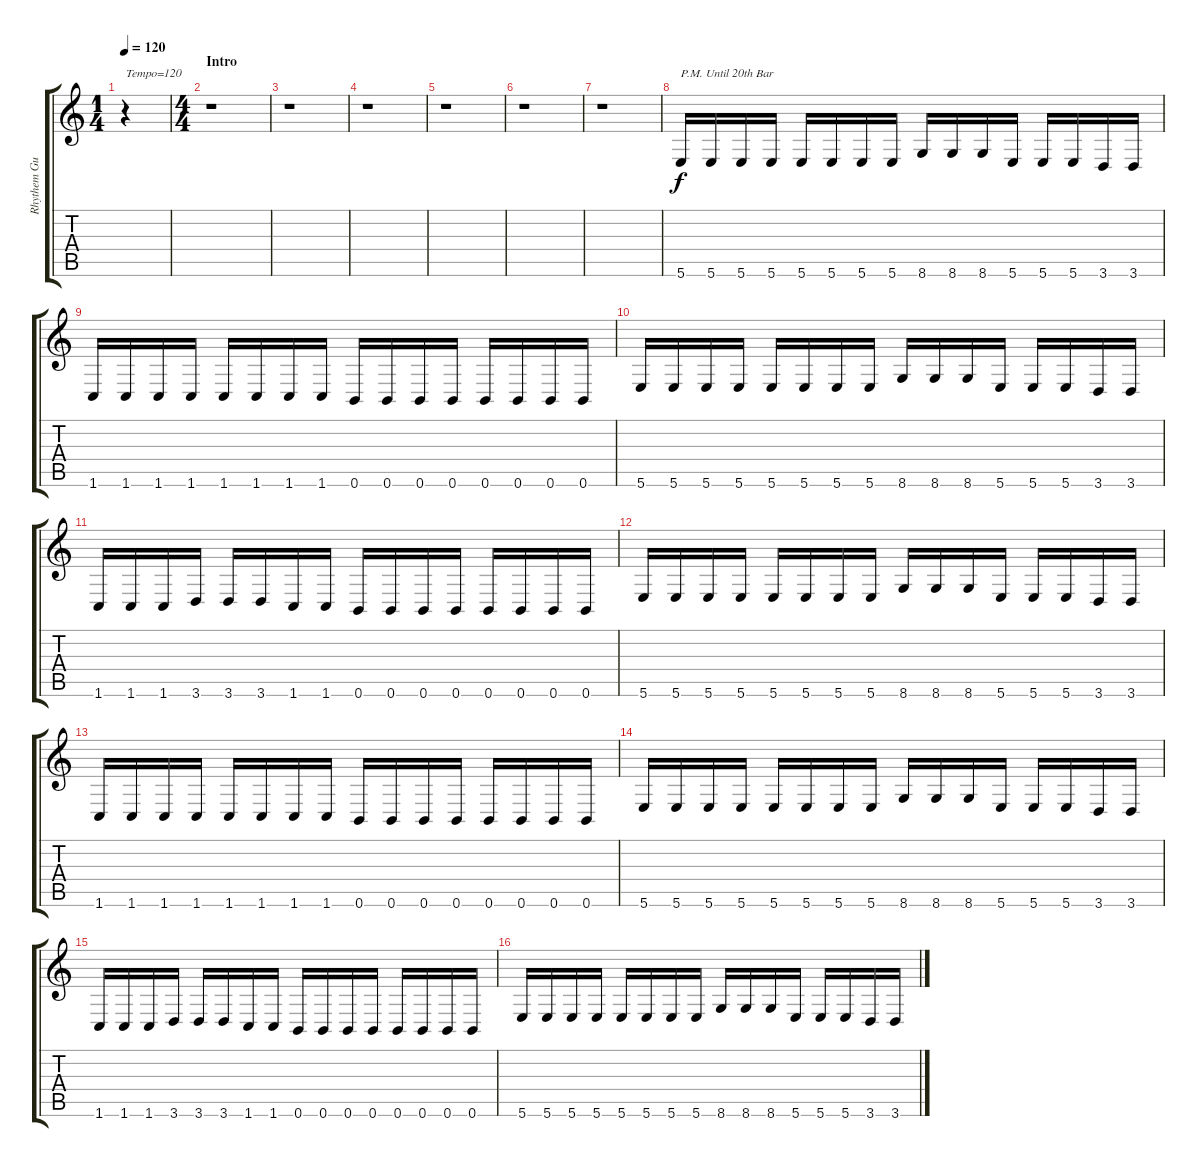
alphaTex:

\track ("Rhythem Guit. 1" "Rhythem Gu") {instrument distortionguitar}
\staff {score tabs}
\tuning (B3 Gb3 D3 A2 E2 B1) {hide}
\ts (1 4)
\tempo 120
\clef g2
\ks c
r.4{txt "Tempo=120" dy f instrument distortionguitar} |
\ts (4 4)
\section ("" "Intro")
r.1 |
r.1 |
r.1 |
r.1 |
r.1 |
r.1 |
5.6.16{txt "P.M. Until 20th Bar"} 5.6.16 5.6.16 5.6.16 5.6.16 5.6.16 5.6.16 5.6.16 8.6.16 8.6.16 8.6.16 5.6.16 5.6.16 5.6.16 3.6.16 3.6.16 |
1.6.16 1.6.16 1.6.16 1.6.16 1.6.16 1.6.16 1.6.16 1.6.16 0.6.16 0.6.16 0.6.16 0.6.16 0.6.16 0.6.16 0.6.16 0.6.16 |
5.6.16 5.6.16 5.6.16 5.6.16 5.6.16 5.6.16 5.6.16 5.6.16 8.6.16 8.6.16 8.6.16 5.6.16 5.6.16 5.6.16 3.6.16 3.6.16 |
1.6.16 1.6.16 1.6.16 3.6.16 3.6.16 3.6.16 1.6.16 1.6.16 0.6.16 0.6.16 0.6.16 0.6.16 0.6.16 0.6.16 0.6.16 0.6.16 |
5.6.16 5.6.16 5.6.16 5.6.16 5.6.16 5.6.16 5.6.16 5.6.16 8.6.16 8.6.16 8.6.16 5.6.16 5.6.16 5.6.16 3.6.16 3.6.16 |
1.6.16 1.6.16 1.6.16 1.6.16 1.6.16 1.6.16 1.6.16 1.6.16 0.6.16 0.6.16 0.6.16 0.6.16 0.6.16 0.6.16 0.6.16 0.6.16 |
5.6.16 5.6.16 5.6.16 5.6.16 5.6.16 5.6.16 5.6.16 5.6.16 8.6.16 8.6.16 8.6.16 5.6.16 5.6.16 5.6.16 3.6.16 3.6.16 |
1.6.16 1.6.16 1.6.16 3.6.16 3.6.16 3.6.16 1.6.16 1.6.16 0.6.16 0.6.16 0.6.16 0.6.16 0.6.16 0.6.16 0.6.16 0.6.16 |
5.6.16 5.6.16 5.6.16 5.6.16 5.6.16 5.6.16 5.6.16 5.6.16 8.6.16 8.6.16 8.6.16 5.6.16 5.6.16 5.6.16 3.6.16 3.6.16
